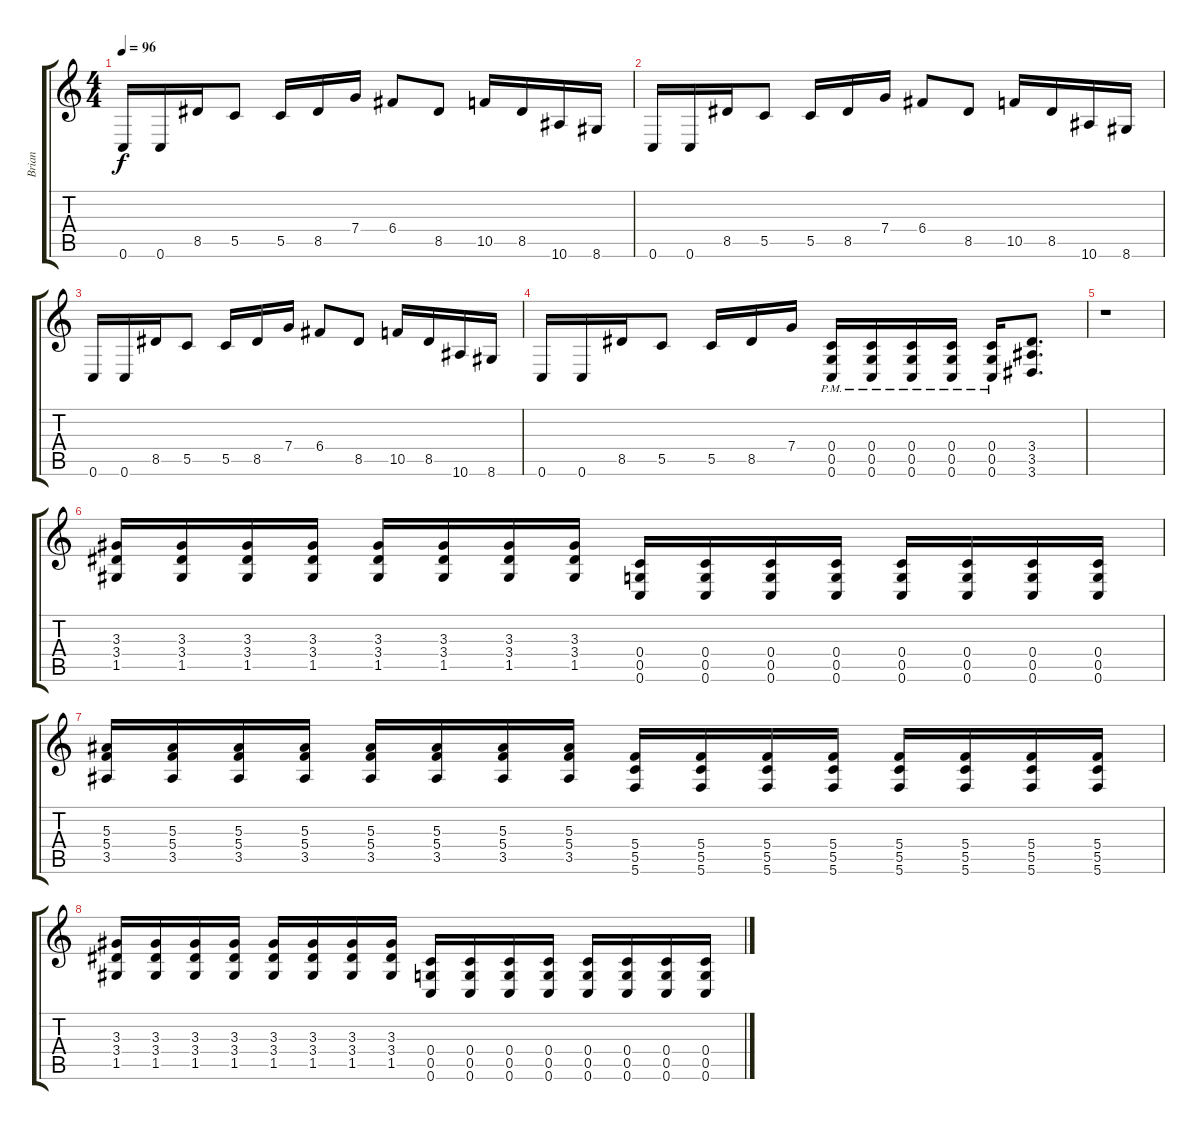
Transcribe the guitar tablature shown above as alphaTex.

\track ("Brian" "Brian") {instrument distortionguitar}
\staff {score tabs}
\tuning (D4 A3 F3 C3 G2 C2) {hide}
\ts (4 4)
\tempo 96
\clef g2
\ks c
0.6.16{dy f} 0.6.16 8.5.16 5.5.8 5.5.16 8.5.16 7.4.16 6.4.8 8.5.8 10.5.16 8.5.16 10.6.16 8.6.16 |
0.6.16 0.6.16 8.5.16 5.5.8 5.5.16 8.5.16 7.4.16 6.4.8 8.5.8 10.5.16 8.5.16 10.6.16 8.6.16 |
0.6.16 0.6.16 8.5.16 5.5.8 5.5.16 8.5.16 7.4.16 6.4.8 8.5.8 10.5.16 8.5.16 10.6.16 8.6.16 |
0.6.16 0.6.16 8.5.16 5.5.8 5.5.16 8.5.16 7.4.16 (0.4{pm} 0.5{pm} 0.6).16 (0.4{pm} 0.5{pm} 0.6).16 (0.4{pm} 0.5{pm} 0.6).16 (0.4{pm} 0.5{pm} 0.6).16 (0.4{pm} 0.5{pm} 0.6).16 (3.4 3.5 3.6).8{d} |
r.1 |
(3.3 3.4 1.5).16 (3.3 3.4 1.5).16 (3.3 3.4 1.5).16 (3.3 3.4 1.5).16 (3.3 3.4 1.5).16 (3.3 3.4 1.5).16 (3.3 3.4 1.5).16 (3.3 3.4 1.5).16 (0.4 0.5 0.6).16 (0.4 0.5 0.6).16 (0.4 0.5 0.6).16 (0.4 0.5 0.6).16 (0.4 0.5 0.6).16 (0.4 0.5 0.6).16 (0.4 0.5 0.6).16 (0.4 0.5 0.6).16 |
(5.3 5.4 3.5).16 (5.3 5.4 3.5).16 (5.3 5.4 3.5).16 (5.3 5.4 3.5).16 (5.3 5.4 3.5).16 (5.3 5.4 3.5).16 (5.3 5.4 3.5).16 (5.3 5.4 3.5).16 (5.4 5.5 5.6).16 (5.4 5.5 5.6).16 (5.4 5.5 5.6).16 (5.4 5.5 5.6).16 (5.4 5.5 5.6).16 (5.4 5.5 5.6).16 (5.4 5.5 5.6).16 (5.4 5.5 5.6).16 |
(3.3 3.4 1.5).16 (3.3 3.4 1.5).16 (3.3 3.4 1.5).16 (3.3 3.4 1.5).16 (3.3 3.4 1.5).16 (3.3 3.4 1.5).16 (3.3 3.4 1.5).16 (3.3 3.4 1.5).16 (0.4 0.5 0.6).16 (0.4 0.5 0.6).16 (0.4 0.5 0.6).16 (0.4 0.5 0.6).16 (0.4 0.5 0.6).16 (0.4 0.5 0.6).16 (0.4 0.5 0.6).16 (0.4 0.5 0.6).16
